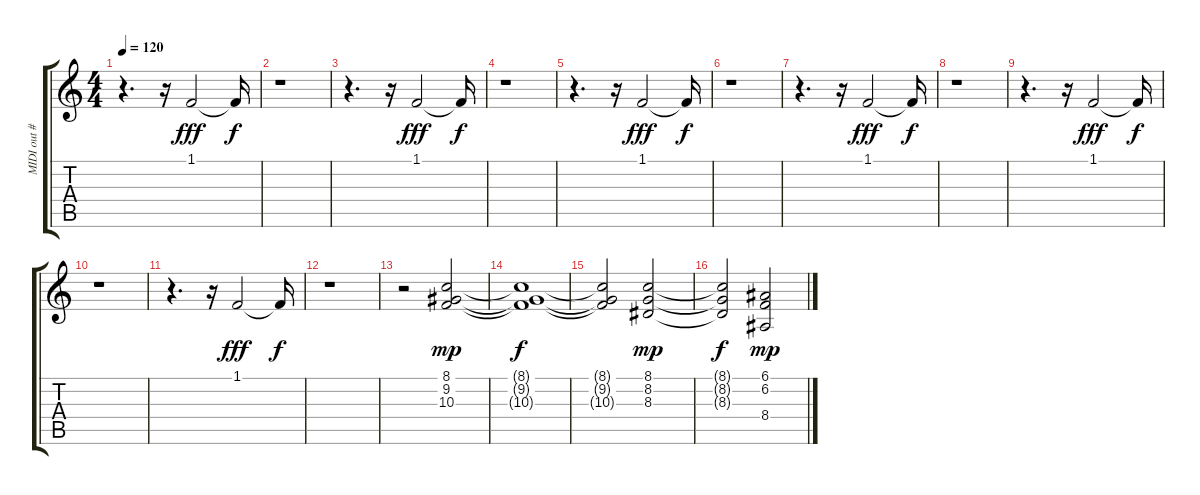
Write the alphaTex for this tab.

\track ("MIDI out #5" "MIDI out #") {instrument frenchhorn}
\staff {score tabs}
\tuning (E4 B3 G3 D3 A2 E2) {hide}
\ts (4 4)
\tempo 120
\clef g2
\ks c
r.4{d dy fff} r.16 1.1.2 1.1{t}.16{dy f} |
r.1 |
r.4{d} r.16 1.1.2{dy fff} 1.1{t}.16{dy f} |
r.1 |
r.4{d} r.16 1.1.2{dy fff} 1.1{t}.16{dy f} |
r.1 |
r.4{d} r.16 1.1.2{dy fff} 1.1{t}.16{dy f} |
r.1 |
r.4{d} r.16 1.1.2{dy fff} 1.1{t}.16{dy f} |
r.1 |
r.4{d} r.16 1.1.2{dy fff} 1.1{t}.16{dy f} |
r.1 |
r.2 (8.1 9.2 10.3).2{dy mp} |
(8.1{t} 9.2{t} 10.3{t}).1{dy f} |
(8.1{t} 9.2{t} 10.3{t}).2 (8.1 8.2 8.3).2{dy mp} |
(8.1{t} 8.2{t} 8.3{t}).2{dy f} (6.1 6.2 8.4).2{dy mp}
